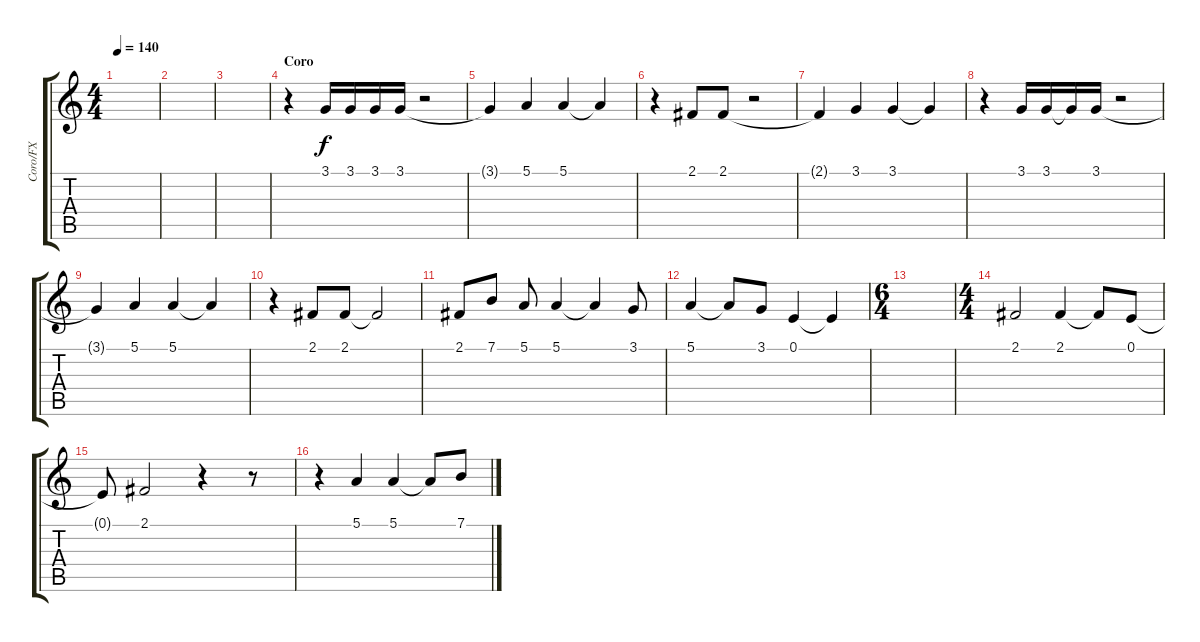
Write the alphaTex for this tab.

\track ("Coro/FX" "Coro/FX") {instrument choiraahs}
\staff {score tabs}
\tuning (E4 B3 G3 D3 A2 E2) {hide}
\ts (4 4)
\tempo 140
\clef g2
\ks c
|
|
|
\section ("" "Coro")
r.4 3.1.16 3.1.16 3.1.16 3.1.16 r.2 |
\section ("" "")
3.1{t}.4 5.1.4 5.1.4 5.1{t}.4 |
r.4 2.1.8 2.1.8 r.2 |
2.1{t}.4 3.1.4 3.1.4 3.1{t}.4 |
r.4 3.1.16 3.1.16 3.1{t}.16 3.1.16 r.2 |
3.1{t}.4 5.1.4 5.1.4 5.1{t}.4 |
r.4 2.1.8 2.1.8 2.1{t}.2 |
2.1.8 7.1.8 5.1.8 5.1.4 5.1{t}.4 3.1.8 |
5.1.4 5.1{t}.8 3.1.8 0.1.4 0.1{t}.4 |
\ts (6 4)
|
\ts (4 4)
2.1.2 2.1.4 2.1{t}.8 0.1.8 |
0.1{t}.8 2.1.2 r.4 r.8 |
r.4 5.1.4 5.1.4 5.1{t}.8 7.1.8
